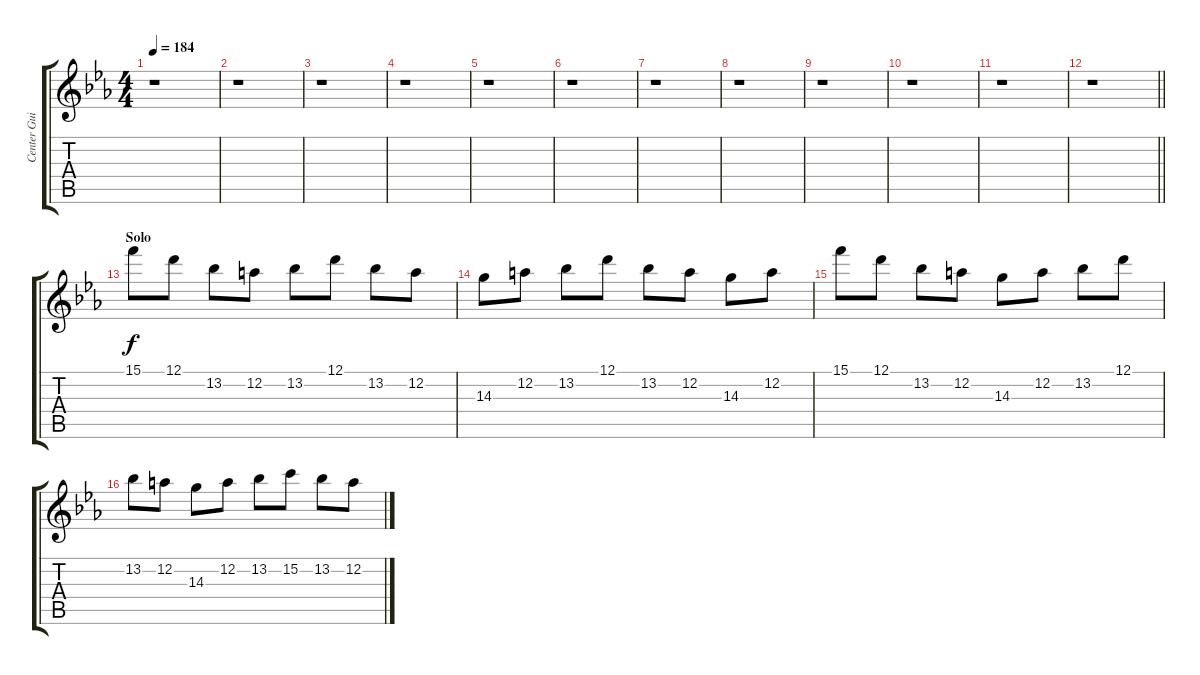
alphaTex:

\track ("Center Guitar I" "Center Gui") {instrument overdrivenguitar}
\staff {score tabs}
\tuning (D4 A3 F3 C3 G2 C2) {hide}
\ts (4 4)
\tempo 184
\clef g2
\ks eb
r.1{dy f} |
r.1 |
r.1 |
r.1 |
r.1 |
r.1 |
r.1 |
r.1 |
r.1 |
r.1 |
r.1 |
\barLineRight lightlight
r.1 |
\section ("" "Solo")
15.1.8 12.1.8 13.2.8 12.2.8 13.2.8 12.1.8 13.2.8 12.2.8 |
14.3.8 12.2.8 13.2.8 12.1.8 13.2.8 12.2.8 14.3.8 12.2.8 |
15.1.8 12.1.8 13.2.8 12.2.8 14.3.8 12.2.8 13.2.8 12.1.8 |
13.2.8 12.2.8 14.3.8 12.2.8 13.2.8 15.2.8 13.2.8 12.2.8
